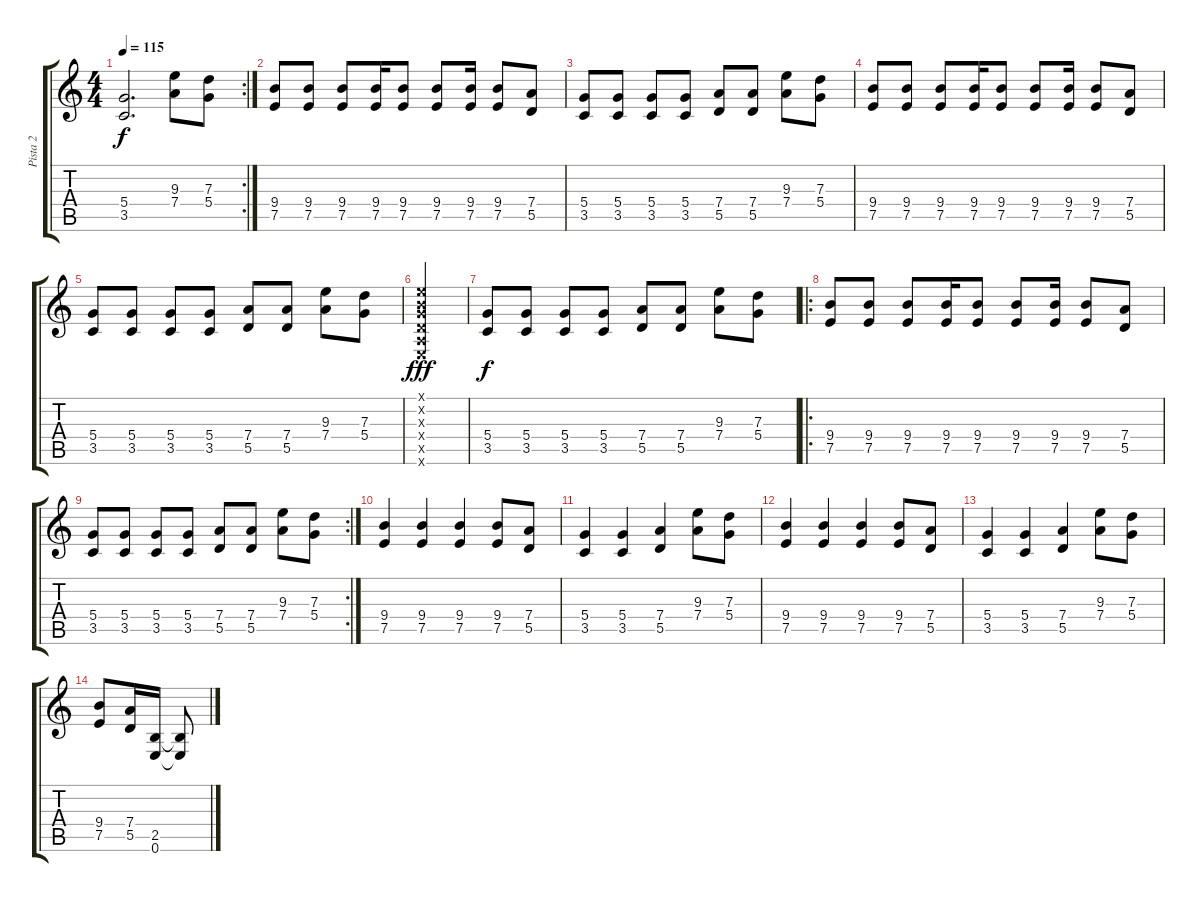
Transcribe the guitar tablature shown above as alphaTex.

\track ("Pista 2" "Pista 2") {instrument distortionguitar}
\staff {score tabs}
\tuning (E4 B3 G3 D3 A2 E2) {hide}
\rc 2
\ts (4 4)
\tempo 115
\clef g2
\ks c
(5.4 3.5).2{d dy f} (9.3 7.4).8 (7.3 5.4).8 |
(9.4 7.5).8 (9.4 7.5).8 (9.4 7.5).8 (9.4 7.5).16 (9.4 7.5).8 (9.4 7.5).8 (9.4 7.5).16 (9.4 7.5).8 (7.4 5.5).8 |
(5.4 3.5).8 (5.4 3.5).8 (5.4 3.5).8 (5.4 3.5).8 (7.4 5.5).8 (7.4 5.5).8 (9.3 7.4).8 (7.3 5.4).8 |
(9.4 7.5).8 (9.4 7.5).8 (9.4 7.5).8 (9.4 7.5).16 (9.4 7.5).8 (9.4 7.5).8 (9.4 7.5).16 (9.4 7.5).8 (7.4 5.5).8 |
(5.4 3.5).8 (5.4 3.5).8 (5.4 3.5).8 (5.4 3.5).8 (7.4 5.5).8 (7.4 5.5).8 (9.3 7.4).8 (7.3 5.4).8 |
(0.1{x} 0.2{x} 0.3{x} 0.4{x} 0.5{x} 0.6{x}).4{dy fff} |
(5.4 3.5).8{dy f} (5.4 3.5).8 (5.4 3.5).8 (5.4 3.5).8 (7.4 5.5).8 (7.4 5.5).8 (9.3 7.4).8 (7.3 5.4).8 |
\ro
(9.4 7.5).8 (9.4 7.5).8 (9.4 7.5).8 (9.4 7.5).16 (9.4 7.5).8 (9.4 7.5).8 (9.4 7.5).16 (9.4 7.5).8 (7.4 5.5).8 |
\rc 2
(5.4 3.5).8 (5.4 3.5).8 (5.4 3.5).8 (5.4 3.5).8 (7.4 5.5).8 (7.4 5.5).8 (9.3 7.4).8 (7.3 5.4).8 |
(9.4 7.5).4 (9.4 7.5).4 (9.4 7.5).4 (9.4 7.5).8 (7.4 5.5).8 |
(5.4 3.5).4 (5.4 3.5).4 (7.4 5.5).4 (9.3 7.4).8 (7.3 5.4).8 |
(9.4 7.5).4 (9.4 7.5).4 (9.4 7.5).4 (9.4 7.5).8 (7.4 5.5).8 |
(5.4 3.5).4 (5.4 3.5).4 (7.4 5.5).4 (9.3 7.4).8 (7.3 5.4).8 |
(9.4 7.5).8 (7.4 5.5).16 (2.5 0.6).16 (2.5{t} 0.6{t}).8
